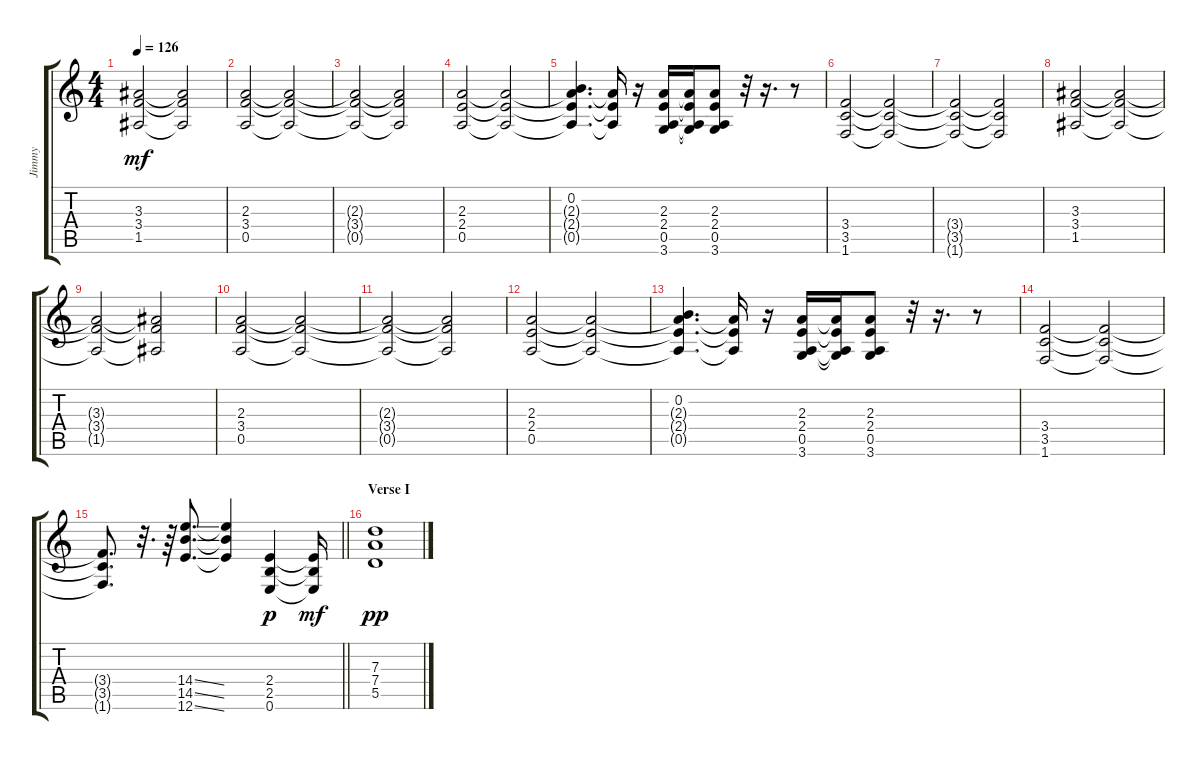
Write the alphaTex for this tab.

\track ("Jimmy" "Jimmy") {instrument distortionguitar}
\staff {score tabs}
\tuning (E4 B3 G3 D3 A2 E2) {hide}
\ts (4 4)
\tempo 126
\clef g2
\ks c
(3.3{t} 3.4{t} 1.5{t}).2{dy mf} (3.3{t} 3.4{t} 1.5{t}).2 |
(2.3 3.4 0.5).2 (2.3{t} 3.4{t} 0.5{t}).2 |
(2.3{t} 3.4{t} 0.5{t}).2 (2.3{t} 3.4{t} 0.5{t}).2 |
(2.3 2.4 0.5).2 (2.3{t} 2.4{t} 0.5{t}).2 |
(0.2 2.3{t} 2.4{t} 0.5{t}).4{d} (2.3{t} 2.4{t} 0.5{t}).16 r.16 (2.3 2.4 0.5 3.6).16 (2.3{t} 2.4{t} 0.5{t} 3.6{t}).16 (2.3 2.4 0.5 3.6).8 r.32 r.16{d} r.8 |
(3.4 3.5 1.6).2 (3.4{t} 3.5{t} 1.6{t}).2 |
(3.4{t} 3.5{t} 1.6{t}).2 (3.4{t} 3.5{t} 1.6{t}).2 |
(3.3 3.4 1.5).2 (3.3{t} 3.4{t} 1.5{t}).2 |
(3.3{t} 3.4{t} 1.5{t}).2 (3.3{t} 3.4{t} 1.5{t}).2 |
(2.3 3.4 0.5).2 (2.3{t} 3.4{t} 0.5{t}).2 |
(2.3{t} 3.4{t} 0.5{t}).2 (2.3{t} 3.4{t} 0.5{t}).2 |
(2.3 2.4 0.5).2 (2.3{t} 2.4{t} 0.5{t}).2 |
(0.2 2.3{t} 2.4{t} 0.5{t}).4{d} (2.3{t} 2.4{t} 0.5{t}).16 r.16 (2.3 2.4 0.5 3.6).16 (2.3{t} 2.4{t} 0.5{t} 3.6{t}).16 (2.3 2.4 0.5 3.6).8 r.32 r.16{d} r.8 |
(3.4 3.5 1.6).2 (3.4{t} 3.5{t} 1.6{t}).2 |
\barLineRight lightlight
(3.4{t} 3.5{t} 1.6{t}).8{d} r.32{d} r.64 (14.4{ss} 14.5{ss} 12.6{ss}).8{d} (14.4{t} 14.5{t} 12.6{t}).4 (2.4 2.5 0.6).4{dy p} (2.4{t} 2.5{t} 0.6{t}).16{dy mf} |
\section ("" "Verse I")
(7.3 7.4 5.5).1{dy pp}
